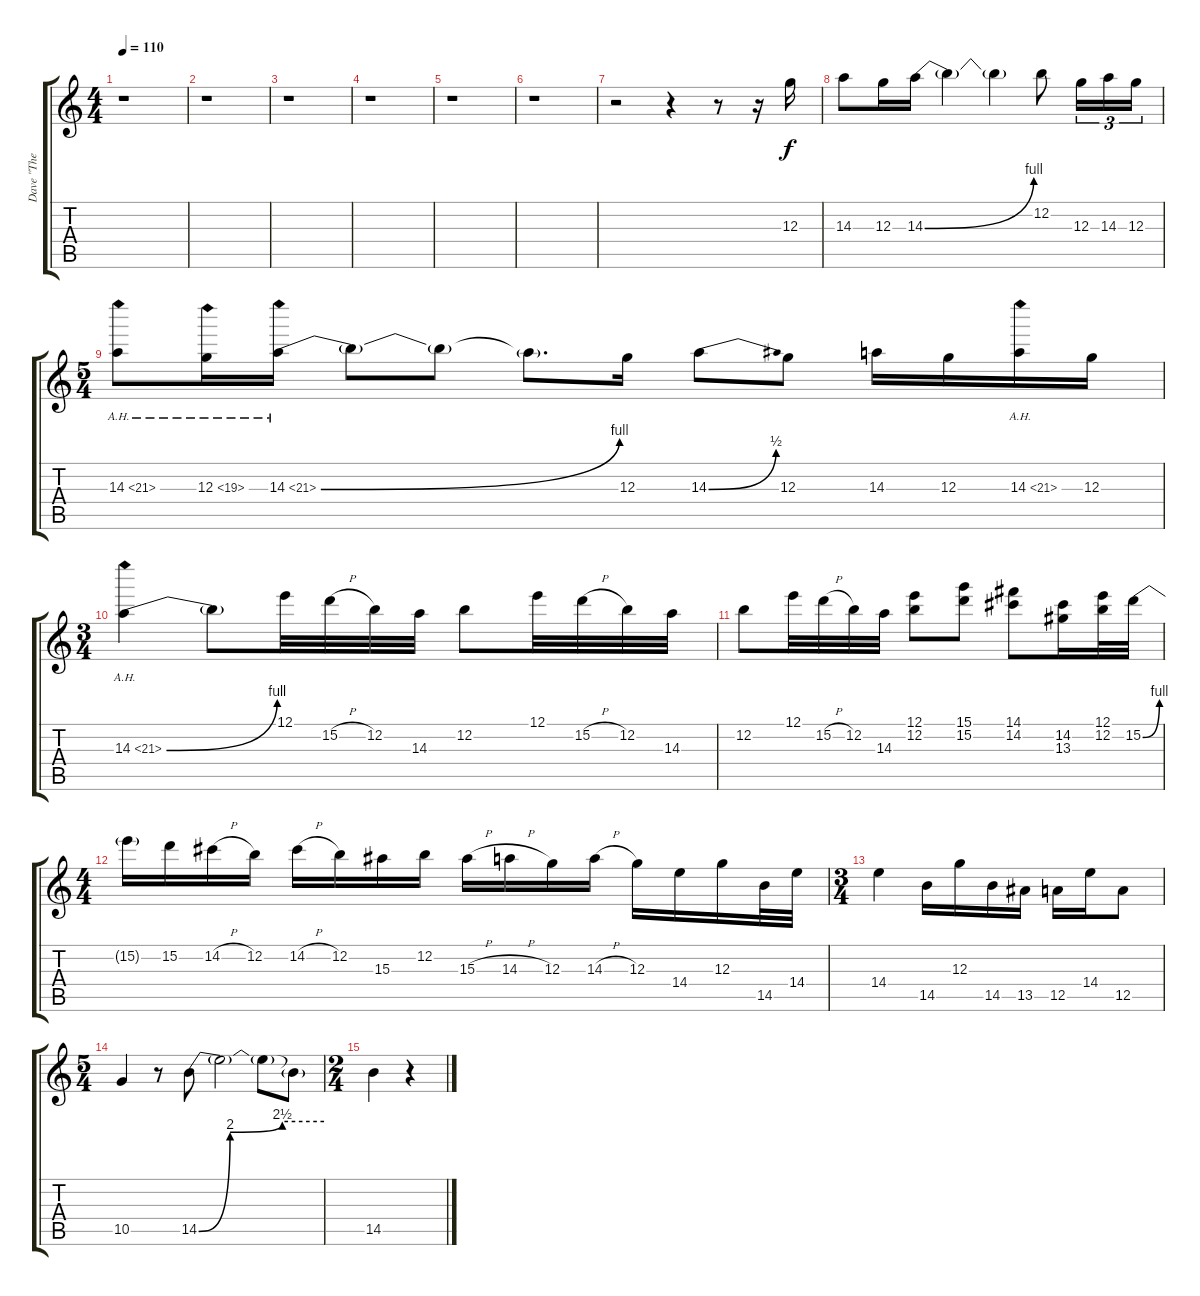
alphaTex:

\track ("Dave \"The Snake\" Sabo – Lead Guitar" "Dave \"The ") {instrument distortionguitar}
\staff {score tabs}
\tuning (E4 B3 G3 D3 A2 E2) {hide}
\ts (4 4)
\tempo 110
\clef g2
\ks c
r.1{dy f} |
r.1 |
r.1 |
r.1 |
r.1 |
r.1 |
r.2 r.4 r.8 r.16 12.3.16 |
14.3.8 12.3.16 14.3{be (bend 0 0 60 4)}.16 14.3{t}.4 14.3{t}.4 12.2.8 12.3.16{tu (3 2)} 14.3.16{tu (3 2)} 12.3.16{tu (3 2)} |
\ts (5 4)
14.3{ah 7}.8 12.3{ah 7}.16 14.3{be (bend 0 0 60 4) ah 7}.16 14.3{t}.8 14.3{t}.8 14.3{t}.8{d} 12.3.16 14.3{be (bend 0 0 60 2)}.8 12.3.8 14.3.16 12.3.16 14.3{ah 7}.16 12.3.16 |
\ts (3 4)
14.3{be (bend 0 0 60 4) ah 7}.4 14.3{t}.8 12.1.32 15.2{h}.32 12.2.32 14.3.32 12.2.8 12.1.32 15.2{h}.32 12.2.32 14.3.32 |
12.2.8 12.1.32 15.2{h}.32 12.2.32 14.3.32 (12.1 12.2).8 (15.1 15.2).8 (14.1 14.2).8 (14.2 13.3).16 (12.1 12.2).32 15.2{be (bend 0 0 60 4)}.32 |
\ts (4 4)
15.2{t}.16 15.2.16 14.2{h}.16 12.2.16 14.2{h}.16 12.2.16 15.3.16 12.2.16 15.3{h}.16 14.3{h}.16 12.3.16 14.3{h}.16 12.3.16 14.4.16 12.3.16 14.5.32 14.4.32 |
\ts (3 4)
14.4.4 14.5.16 12.3.16 14.5.16 13.5.16 12.5.16 14.4.16 12.5.8 |
\ts (5 4)
10.5.4 r.8 14.5{be (custom 0 0 15 8 40 10 60 10)}.8 14.5{t}.2 14.5{t}.8 14.5{t}.8 |
\ts (2 4)
14.5.4 r.4
